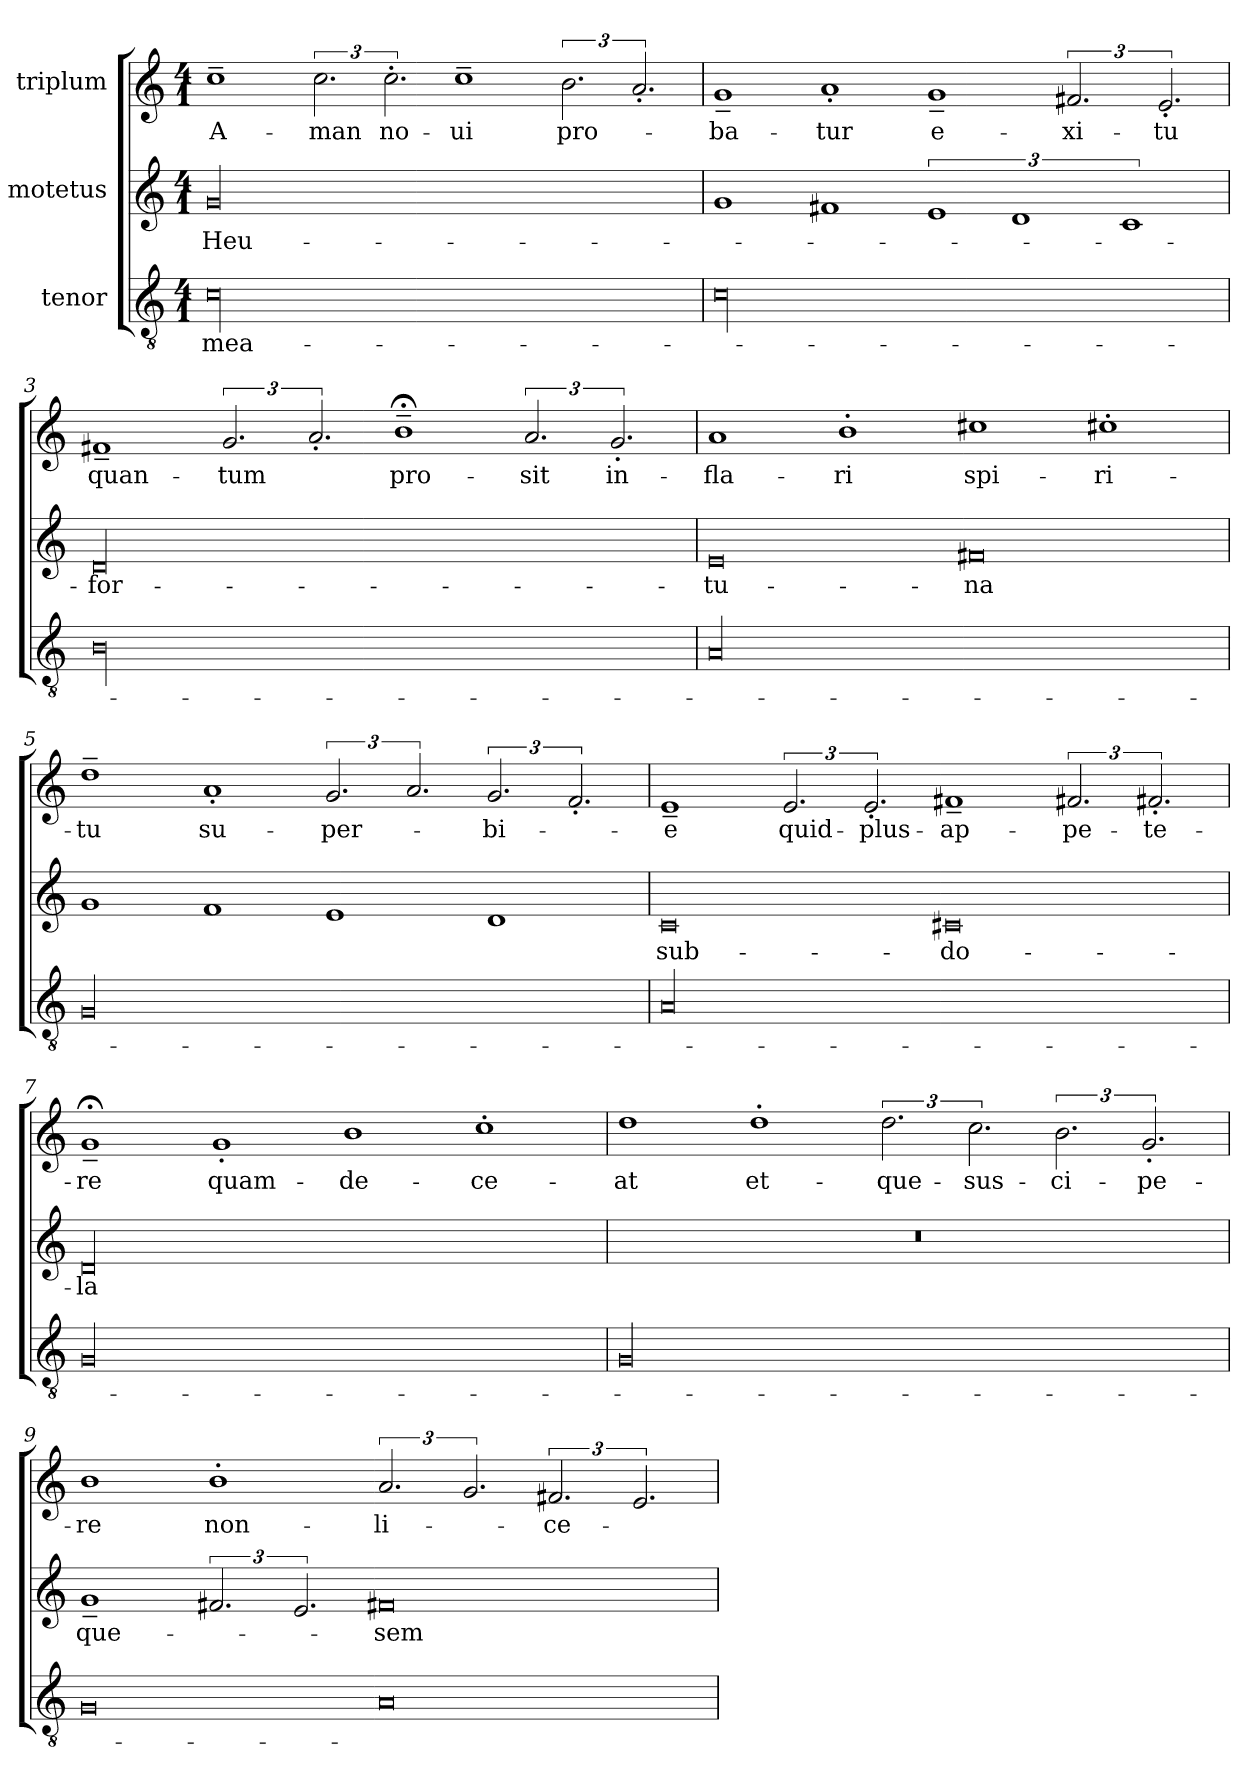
**kern	**text	**kern	**text	**kern	**text
*part3	*part3	*part2	*part2	*part1	*part1
*staff3	*staff3	*staff2	*staff2	*staff1	*staff1
*I"tenor	*	*I"motetus	*	*I"triplum	*
*clefGv2	*	*clefG2	*	*clefG2	*
*k[]	*	*k[]	*	*k[]	*
*C:	*	*C:	*	*C:	*
*M4/1	*	*M4/1	*	*M4/1	*
=1	=1	=1	=1	=1	=1
00c\	mea-	00g/	Heu-	1cc~\	A-
.	.	.	.	3.cc\	-man
.	.	.	.	3.cc'\	no-
.	.	.	.	1cc~\	-ui
.	.	.	.	3.b\	pro-
.	.	.	.	3.a'/	.
=2	=2	=2	=2	=2	=2
00c\	.	1g/	.	1g~/	-ba-
.	.	1f#X/	.	1a'/	-tur
.	.	3%2e/	.	1g~/	e-
.	.	3%2d/	.	.	.
.	.	.	.	3.f#X/	-xi-
.	.	3%2c/	.	.	.
.	.	.	.	3.e'/	-tu
=3	=3	=3	=3	=3	=3
00B\	.	00d/	for-	1f#X~/	quan-
.	.	.	.	3.g/	-tum
.	.	.	.	3.a'/	.
.	.	.	.	1b;<~\	pro-
.	.	.	.	3.a/	-sit
.	.	.	.	3.g'/	in-
=4	=4	=4	=4	=4	=4
00A/	.	0e/	-tu-	1a/	-fla-
.	.	.	.	1b'\	-ri
.	.	0f#X/	-na	1cc#X\	spi-
.	.	.	.	1cc#X'\	-ri-
=5	=5	=5	=5	=5	=5
00G/	.	1g/	.	1dd~\	-tu
.	.	1f/	.	1a'/	su-
.	.	1e/	.	3.g/	-per-
.	.	.	.	3.a/	.
.	.	1d/	.	3.g/	-bi-
.	.	.	.	3.f'/	.
=6	=6	=6	=6	=6	=6
00A/	.	0c/	sub-	1e~/	-e
.	.	.	.	3.e/	quid-
.	.	.	.	3.e'/	plus-
.	.	0c#X/	-do-	1f#X~/	ap-
.	.	.	.	3.f#X/	-pe-
.	.	.	.	3.f#X'/	-te-
=7	=7	=7	=7	=7	=7
00G/	.	00d/	-la	1g;<~/	-re
.	.	.	.	1g'/	quam-
.	.	.	.	1b\	de-
.	.	.	.	1cc'\	-ce-
=8	=8	=8	=8	=8	=8
00G/	.	00r	.	1dd\	-at
.	.	.	.	1dd'\	et-
.	.	.	.	3.dd\	que-
.	.	.	.	3.cc\	sus-
.	.	.	.	3.b\	-ci-
.	.	.	.	3.g'/	-pe-
=9	=9	=9	=9	=9	=9
0G/	.	1g~/	que-	1b\	-re
.	.	3.f#X/	.	1b'\	non-
.	.	3.e/	.	.	.
0A/	.	0f#X/	sem-	3.a/	li-
.	.	.	.	3.g/	.
.	.	.	.	3.f#X/	-ce-
.	.	.	.	3.e/	.
=	=	=	=	=	=
*-	*-	*-	*-	*-	*-
